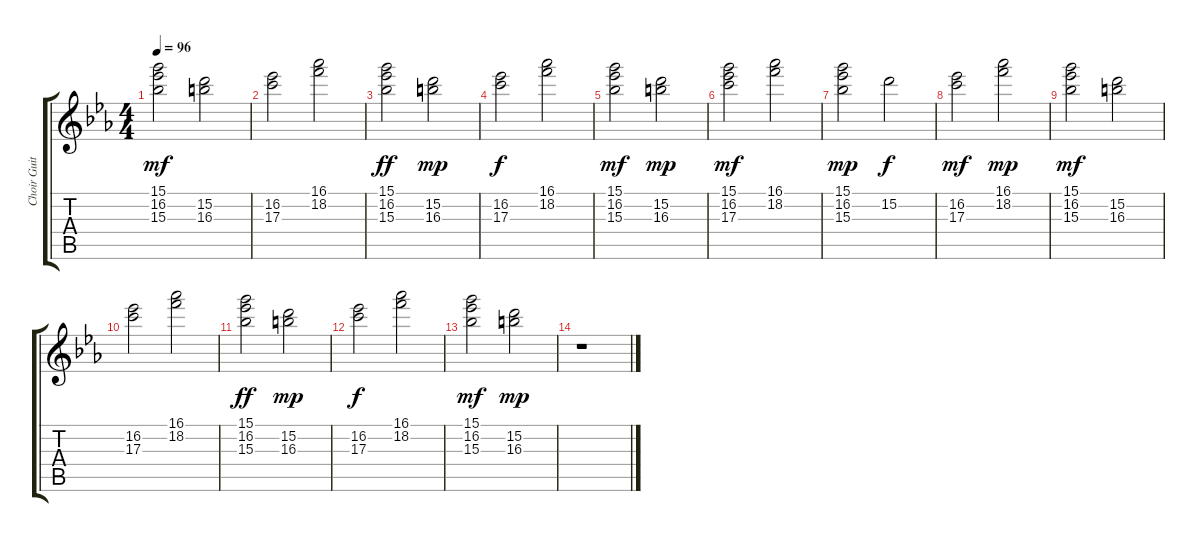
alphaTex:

\track ("Choir Guitar" "Choir Guit") {instrument overdrivenguitar}
\staff {score tabs}
\tuning (E4 B3 G3 D3 A2 E2) {hide}
\ts (4 4)
\tempo 96
\clef g2
\ks eb
(15.1 16.2 15.3).2{dy mf} (15.2 16.3).2 |
(16.2 17.3).2 (16.1 18.2).2 |
(15.1 16.2 15.3).2{dy ff} (15.2 16.3).2{dy mp} |
(16.2 17.3).2{dy f} (16.1 18.2).2 |
(15.1 16.2 15.3).2{dy mf} (15.2 16.3).2{dy mp} |
(15.1 16.2 17.3).2{dy mf} (16.1 18.2).2 |
(15.1 16.2 15.3).2{dy mp} 15.2.2{dy f} |
(16.2 17.3).2{dy mf} (16.1 18.2).2{dy mp} |
(15.1 16.2 15.3).2{dy mf} (15.2 16.3).2 |
(16.2 17.3).2 (16.1 18.2).2 |
(15.1 16.2 15.3).2{dy ff} (15.2 16.3).2{dy mp} |
(16.2 17.3).2{dy f} (16.1 18.2).2 |
(15.1 16.2 15.3).2{dy mf} (15.2 16.3).2{dy mp} |
r.1
